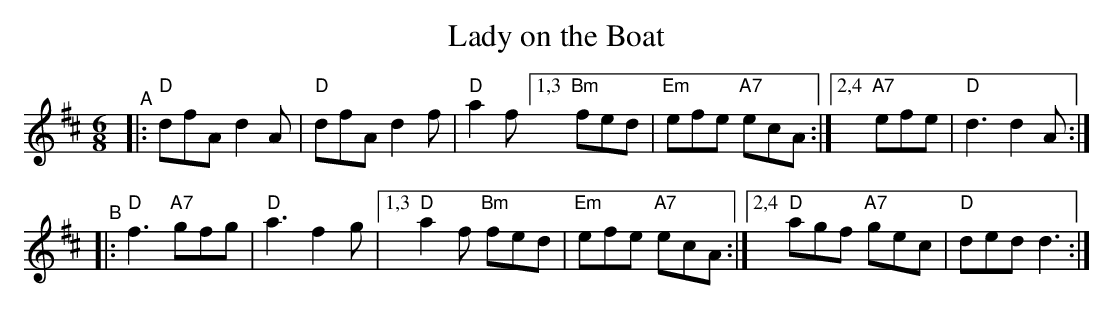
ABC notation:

X:1
T: Lady on the Boat
M: 6/8
K: D
"^A"|:\
"D"dfA d2A | "D"dfA d2f | "D"a2f [1,3 "Bm"fed | "Em"efe "A7"ecA \
                               :|[2,4 "A7"efe | "D"d3 d2A :|
"^B"|:\
"D"f3 "A7"gfg | "D"a3 f2g |[1,3 "D"a2f "Bm"fed | "Em"efe "A7"ecA \
                         :|[2,4 "D"agf "A7"gec | "D"ded d3 :|
